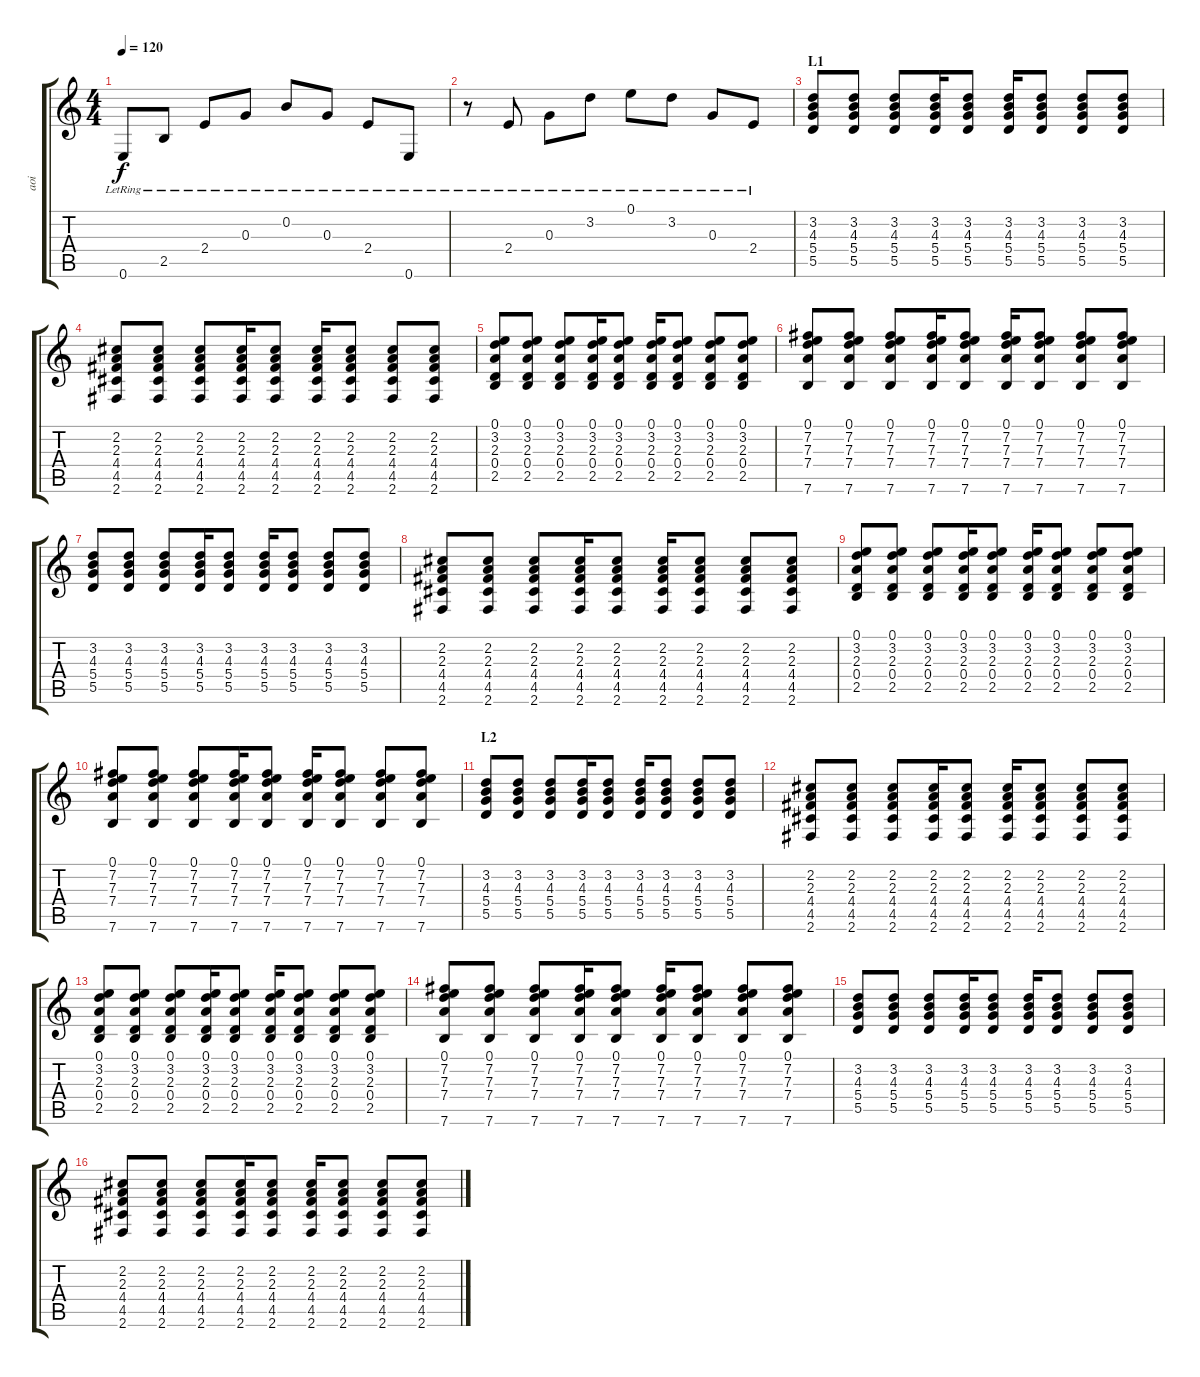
\track ("aoi " "aoi ") {instrument acousticguitarsteel}
\staff {score tabs}
\tuning (E4 B3 G3 D3 A2 E2) {hide}
\ts (4 4)
\tempo 120
\clef g2
\ks c
0.6{lr}.8{dy f} 2.5{lr}.8 2.4{lr}.8 0.3{lr}.8 0.2{lr}.8 0.3{lr}.8 2.4{lr}.8 0.6{lr}.8 |
r.8 2.4{lr}.8 0.3{lr}.8 3.2{lr}.8 0.1{lr}.8 3.2{lr}.8 0.3{lr}.8 2.4{lr}.8 |
\section ("" "L1")
(3.2 4.3 5.4 5.5).8{volume 10} (3.2 4.3 5.4 5.5).8 (3.2 4.3 5.4 5.5).8 (3.2 4.3 5.4 5.5).16 (3.2 4.3 5.4 5.5).8 (3.2 4.3 5.4 5.5).16 (3.2 4.3 5.4 5.5).8 (3.2 4.3 5.4 5.5).8 (3.2 4.3 5.4 5.5).8 |
(2.2 2.3 4.4 4.5 2.6).8 (2.2 2.3 4.4 4.5 2.6).8 (2.2 2.3 4.4 4.5 2.6).8 (2.2 2.3 4.4 4.5 2.6).16 (2.2 2.3 4.4 4.5 2.6).8 (2.2 2.3 4.4 4.5 2.6).16 (2.2 2.3 4.4 4.5 2.6).8 (2.2 2.3 4.4 4.5 2.6).8 (2.2 2.3 4.4 4.5 2.6).8 |
(0.1 3.2 2.3 0.4 2.5).8 (0.1 3.2 2.3 0.4 2.5).8 (0.1 3.2 2.3 0.4 2.5).8 (0.1 3.2 2.3 0.4 2.5).16 (0.1 3.2 2.3 0.4 2.5).8 (0.1 3.2 2.3 0.4 2.5).16 (0.1 3.2 2.3 0.4 2.5).8 (0.1 3.2 2.3 0.4 2.5).8 (0.1 3.2 2.3 0.4 2.5).8 |
(0.1 7.2 7.3 7.4 7.6).8 (0.1 7.2 7.3 7.4 7.6).8 (0.1 7.2 7.3 7.4 7.6).8 (0.1 7.2 7.3 7.4 7.6).16 (0.1 7.2 7.3 7.4 7.6).8 (0.1 7.2 7.3 7.4 7.6).16 (0.1 7.2 7.3 7.4 7.6).8 (0.1 7.2 7.3 7.4 7.6).8 (0.1 7.2 7.3 7.4 7.6).8 |
(3.2 4.3 5.4 5.5).8 (3.2 4.3 5.4 5.5).8 (3.2 4.3 5.4 5.5).8 (3.2 4.3 5.4 5.5).16 (3.2 4.3 5.4 5.5).8 (3.2 4.3 5.4 5.5).16 (3.2 4.3 5.4 5.5).8 (3.2 4.3 5.4 5.5).8 (3.2 4.3 5.4 5.5).8 |
(2.2 2.3 4.4 4.5 2.6).8 (2.2 2.3 4.4 4.5 2.6).8 (2.2 2.3 4.4 4.5 2.6).8 (2.2 2.3 4.4 4.5 2.6).16 (2.2 2.3 4.4 4.5 2.6).8 (2.2 2.3 4.4 4.5 2.6).16 (2.2 2.3 4.4 4.5 2.6).8 (2.2 2.3 4.4 4.5 2.6).8 (2.2 2.3 4.4 4.5 2.6).8 |
(0.1 3.2 2.3 0.4 2.5).8 (0.1 3.2 2.3 0.4 2.5).8 (0.1 3.2 2.3 0.4 2.5).8 (0.1 3.2 2.3 0.4 2.5).16 (0.1 3.2 2.3 0.4 2.5).8 (0.1 3.2 2.3 0.4 2.5).16 (0.1 3.2 2.3 0.4 2.5).8 (0.1 3.2 2.3 0.4 2.5).8 (0.1 3.2 2.3 0.4 2.5).8 |
(0.1 7.2 7.3 7.4 7.6).8 (0.1 7.2 7.3 7.4 7.6).8 (0.1 7.2 7.3 7.4 7.6).8 (0.1 7.2 7.3 7.4 7.6).16 (0.1 7.2 7.3 7.4 7.6).8 (0.1 7.2 7.3 7.4 7.6).16 (0.1 7.2 7.3 7.4 7.6).8 (0.1 7.2 7.3 7.4 7.6).8 (0.1 7.2 7.3 7.4 7.6).8 |
\section ("" "L2")
(3.2 4.3 5.4 5.5).8{volume 10} (3.2 4.3 5.4 5.5).8 (3.2 4.3 5.4 5.5).8 (3.2 4.3 5.4 5.5).16 (3.2 4.3 5.4 5.5).8 (3.2 4.3 5.4 5.5).16 (3.2 4.3 5.4 5.5).8 (3.2 4.3 5.4 5.5).8 (3.2 4.3 5.4 5.5).8 |
(2.2 2.3 4.4 4.5 2.6).8 (2.2 2.3 4.4 4.5 2.6).8 (2.2 2.3 4.4 4.5 2.6).8 (2.2 2.3 4.4 4.5 2.6).16 (2.2 2.3 4.4 4.5 2.6).8 (2.2 2.3 4.4 4.5 2.6).16 (2.2 2.3 4.4 4.5 2.6).8 (2.2 2.3 4.4 4.5 2.6).8 (2.2 2.3 4.4 4.5 2.6).8 |
(0.1 3.2 2.3 0.4 2.5).8 (0.1 3.2 2.3 0.4 2.5).8 (0.1 3.2 2.3 0.4 2.5).8 (0.1 3.2 2.3 0.4 2.5).16 (0.1 3.2 2.3 0.4 2.5).8 (0.1 3.2 2.3 0.4 2.5).16 (0.1 3.2 2.3 0.4 2.5).8 (0.1 3.2 2.3 0.4 2.5).8 (0.1 3.2 2.3 0.4 2.5).8 |
(0.1 7.2 7.3 7.4 7.6).8 (0.1 7.2 7.3 7.4 7.6).8 (0.1 7.2 7.3 7.4 7.6).8 (0.1 7.2 7.3 7.4 7.6).16 (0.1 7.2 7.3 7.4 7.6).8 (0.1 7.2 7.3 7.4 7.6).16 (0.1 7.2 7.3 7.4 7.6).8 (0.1 7.2 7.3 7.4 7.6).8 (0.1 7.2 7.3 7.4 7.6).8 |
(3.2 4.3 5.4 5.5).8{volume 10} (3.2 4.3 5.4 5.5).8 (3.2 4.3 5.4 5.5).8 (3.2 4.3 5.4 5.5).16 (3.2 4.3 5.4 5.5).8 (3.2 4.3 5.4 5.5).16 (3.2 4.3 5.4 5.5).8 (3.2 4.3 5.4 5.5).8 (3.2 4.3 5.4 5.5).8 |
(2.2 2.3 4.4 4.5 2.6).8 (2.2 2.3 4.4 4.5 2.6).8 (2.2 2.3 4.4 4.5 2.6).8 (2.2 2.3 4.4 4.5 2.6).16 (2.2 2.3 4.4 4.5 2.6).8 (2.2 2.3 4.4 4.5 2.6).16 (2.2 2.3 4.4 4.5 2.6).8 (2.2 2.3 4.4 4.5 2.6).8 (2.2 2.3 4.4 4.5 2.6).8
